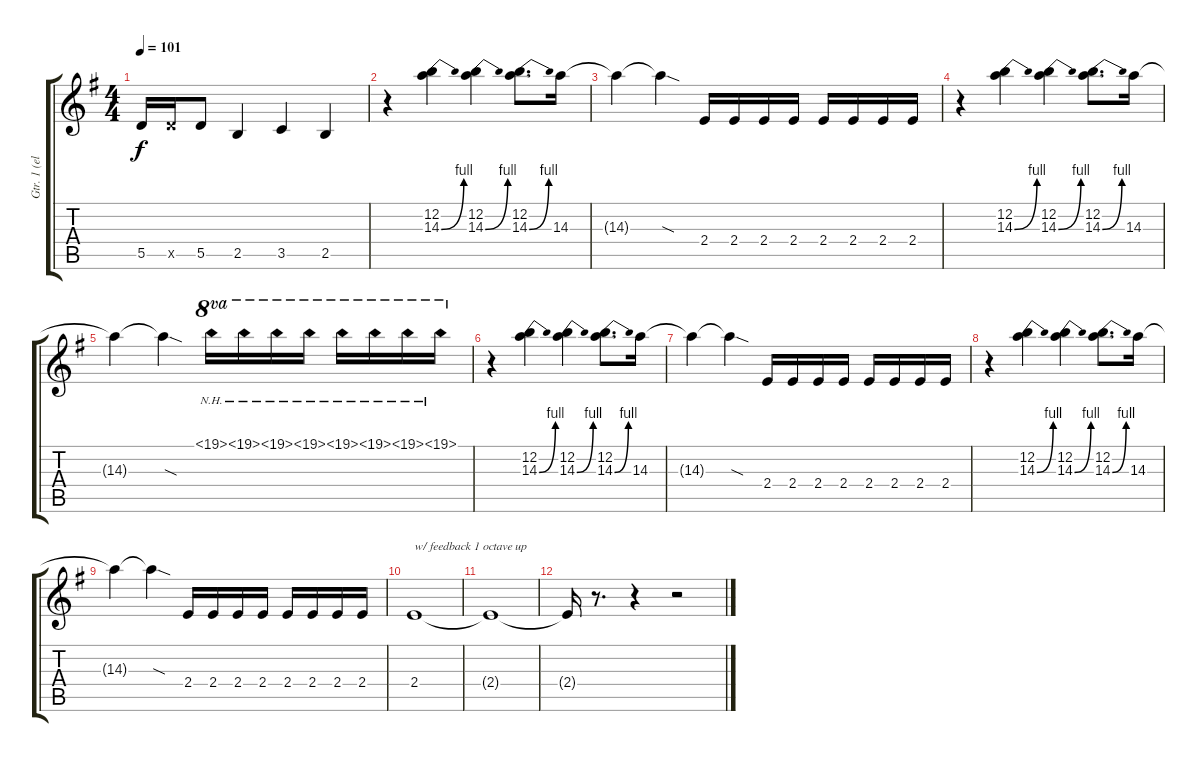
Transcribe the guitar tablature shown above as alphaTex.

\track ("Gtr. 1 (elec.)" "Gtr. 1 (el") {instrument distortionguitar}
\staff {score tabs}
\tuning (E4 B3 G3 D3 A2 E2) {hide}
\ts (4 4)
\tempo 101
\clef g2
\ks eminor
5.5{t}.16{dy f} 5.5{x}.16 5.5.8 2.5.4 3.5.4 2.5.4 |
r.4{volume 10 balance 8} (12.2 14.3{be (bend 0 0 60 4)}).4 (12.2 14.3{be (bend 0 0 60 4)}).4 (12.2 14.3{be (bend 0 0 60 4)}).8{d} 14.3.16 |
14.3{t}.4 14.3{sod t}.4 2.4.16 2.4.16 2.4.16 2.4.16 2.4.16 2.4.16 2.4.16 2.4.16 |
r.4 (12.2 14.3{be (bend 0 0 60 4)}).4 (12.2 14.3{be (bend 0 0 60 4)}).4 (12.2 14.3{be (bend 0 0 60 4)}).8{d} 14.3.16 |
14.3{t}.4 14.3{sod t}.4 19.1{nh}.16{ot 8va} 19.1{nh}.16{ot 8va} 19.1{nh}.16{ot 8va} 19.1{nh}.16{ot 8va} 19.1{nh}.16{ot 8va} 19.1{nh}.16{ot 8va} 19.1{nh}.16{ot 8va} 19.1{nh}.16{ot 8va} |
r.4 (12.2 14.3{be (bend 0 0 60 4)}).4 (12.2 14.3{be (bend 0 0 60 4)}).4 (12.2 14.3{be (bend 0 0 60 4)}).8{d} 14.3.16 |
14.3{t}.4 14.3{sod t}.4 2.4.16 2.4.16 2.4.16 2.4.16 2.4.16 2.4.16 2.4.16 2.4.16 |
r.4 (12.2 14.3{be (bend 0 0 60 4)}).4 (12.2 14.3{be (bend 0 0 60 4)}).4 (12.2 14.3{be (bend 0 0 60 4)}).8{d} 14.3.16 |
14.3{t}.4 14.3{sod t}.4 2.4.16 2.4.16 2.4.16 2.4.16 2.4.16 2.4.16 2.4.16 2.4.16 |
2.4.1{txt "w/ feedback 1 octave up"} |
2.4{t}.1 |
2.4{t}.16 r.8{d} r.4 r.2
